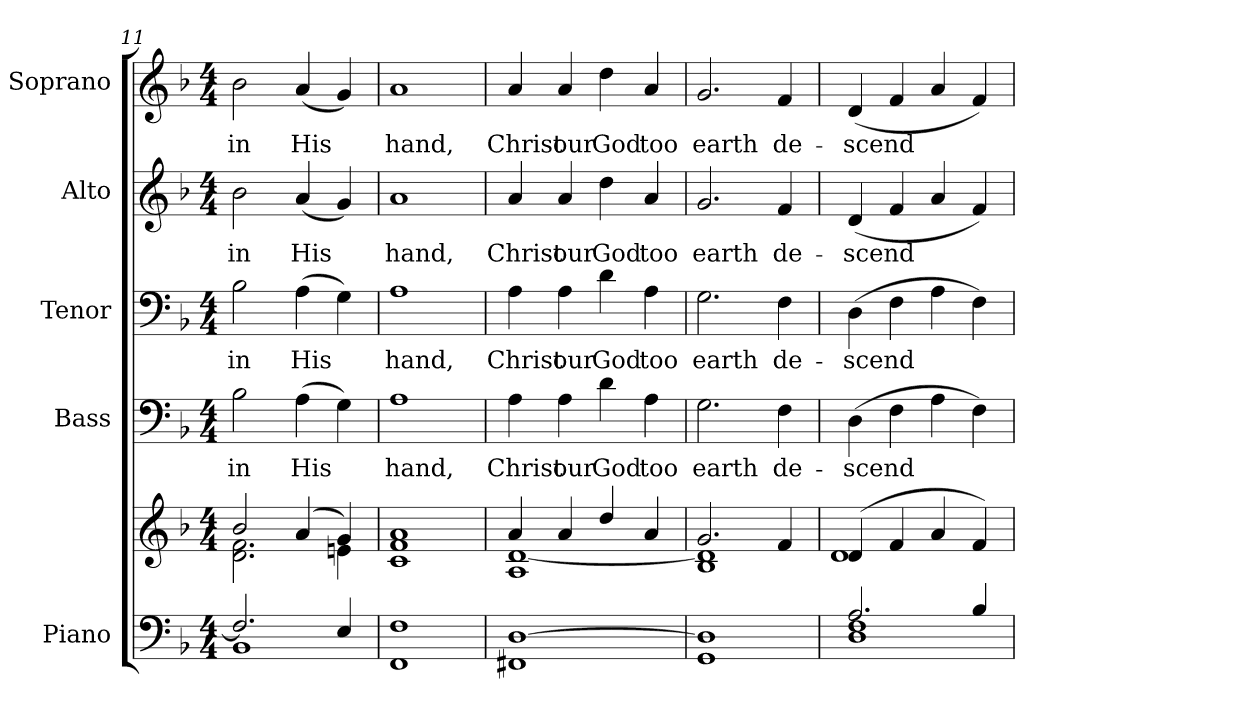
**kern	**kern	**kern	**text	**kern	**text	**kern	**text	**kern	**text
*part5	*part5	*part4	*part4	*part3	*part3	*part2	*part2	*part1	*part1
*staff6	*staff5	*staff4	*staff4	*staff3	*staff3	*staff2	*staff2	*staff1	*staff1
*I"Piano	*	*I"Bass	*	*I"Tenor	*	*I"Alto	*	*I"Soprano	*
*I'Pno.	*	*I'B.	*	*I'T.	*	*I'A.	*	*I'S.	*
*clefF4	*clefG2	*clefF4	*	*clefF4	*	*clefG2	*	*clefG2	*
*k[b-]	*k[b-]	*k[b-]	*	*k[b-]	*	*k[b-]	*	*k[b-]	*
*F:	*F:	*F:	*	*F:	*	*F:	*	*F:	*
*M4/4	*M4/4	*M4/4	*	*M4/4	*	*M4/4	*	*M4/4	*
=11	=11	=11	=11	=11	=11	=11	=11	=11	=11
*^	*^	*	*	*	*	*	*	*	*
!	!	!	!	!	!LO:LY:b:color=#000000	!	!	!	!	!	!
!	!	!	!	!	!	!	!LO:LY:b:color=#000000	!	!	!	!
!	!	!	!	!	!	!	!	!	!LO:LY:b:color=#000000	!	!
!	!	!	!	!	!	!	!	!	!	!	!LO:LY:b:color=#000000
2.Fi/]	1BB-i	2b-i/	2.di\ 2.fi	2B-i\	in	2B-i\	in	2b-i\	in	2b-i\	in
!	!	!	!	!	!LO:LY:b:color=#000000	!	!	!	!	!	!
!	!	!	!	!	!	!	!LO:LY:b:color=#000000	!	!	!	!
!	!	!	!	!	!	!	!	!	!LO:LY:b:color=#000000	!	!
!	!	!	!	!	!	!	!	!	!	!	!LO:LY:b:color=#000000
.	.	(4ai/	.	(4Ai\	His	(4Ai\	His	(4ai/	His	(4ai/	His
4Ei/	.	4gi/)	4eni\	4Gi\)	.	4Gi\)	.	4gi/)	.	4gi/)	.
=12	=12	=12	=12	=12	=12	=12	=12	=12	=12	=12	=12
!	!	!	!	!	!LO:LY:b:color=#000000	!	!	!	!	!	!
!	!	!	!	!	!	!	!LO:LY:b:color=#000000	!	!	!	!
!	!	!	!	!	!	!	!	!	!LO:LY:b:color=#000000	!	!
!	!	!	!	!	!	!	!	!	!	!	!LO:LY:b:color=#000000
1Fi	1FFi	1ai	1ci 1fi	1Ai	hand,	1Ai	hand,	1ai	hand,	1ai	hand,
!!LO:PB:g=z
=13	=13	=13	=13	=13	=13	=13	=13	=13	=13	=13	=13
!	!	!	!	!	!LO:LY:b:color=#000000	!	!	!	!	!	!
!	!	!	!	!	!	!	!LO:LY:b:color=#000000	!	!	!	!
!	!	!	!	!	!	!	!	!	!LO:LY:b:color=#000000	!	!
!	!	!	!	!	!	!	!	!	!	!	!LO:LY:b:color=#000000
[>1Di	1FF#Xi	4ai/	1Ai [<1di	4Ai\	Christ	4Ai\	Christ	4ai/	Christ	4ai/	Christ
!	!	!	!	!	!LO:LY:b:color=#000000	!	!	!	!	!	!
!	!	!	!	!	!	!	!LO:LY:b:color=#000000	!	!	!	!
!	!	!	!	!	!	!	!	!	!LO:LY:b:color=#000000	!	!
!	!	!	!	!	!	!	!	!	!	!	!LO:LY:b:color=#000000
.	.	4ai/	.	4Ai\	our	4Ai\	our	4ai/	our	4ai/	our
!	!	!	!	!	!LO:LY:b:color=#000000	!	!	!	!	!	!
!	!	!	!	!	!	!	!LO:LY:b:color=#000000	!	!	!	!
!	!	!	!	!	!	!	!	!	!LO:LY:b:color=#000000	!	!
!	!	!	!	!	!	!	!	!	!	!	!LO:LY:b:color=#000000
.	.	4ddi/	.	4di\	God	4di\	God	4ddi\	God	4ddi\	God
!	!	!	!	!	!LO:LY:b:color=#000000	!	!	!	!	!	!
!	!	!	!	!	!	!	!LO:LY:b:color=#000000	!	!	!	!
!	!	!	!	!	!	!	!	!	!LO:LY:b:color=#000000	!	!
!	!	!	!	!	!	!	!	!	!	!	!LO:LY:b:color=#000000
.	.	4ai/	.	4Ai\	too	4Ai\	too	4ai/	too	4ai/	too
=14	=14	=14	=14	=14	=14	=14	=14	=14	=14	=14	=14
!	!	!	!	!	!LO:LY:b:color=#000000	!	!	!	!	!	!
!	!	!	!	!	!	!	!LO:LY:b:color=#000000	!	!	!	!
!	!	!	!	!	!	!	!	!	!LO:LY:b:color=#000000	!	!
!	!	!	!	!	!	!	!	!	!	!	!LO:LY:b:color=#000000
1Di]	1GGi	2.gi/	1B-i 1di]	2.Gi\	earth	2.Gi\	earth	2.gi/	earth	2.gi/	earth
!	!	!	!	!	!LO:LY:b:color=#000000	!	!	!	!	!	!
!	!	!	!	!	!	!	!LO:LY:b:color=#000000	!	!	!	!
!	!	!	!	!	!	!	!	!	!LO:LY:b:color=#000000	!	!
!	!	!	!	!	!	!	!	!	!	!	!LO:LY:b:color=#000000
.	.	4fi/	.	4Fi\	de-	4Fi\	de-	4fi/	de-	4fi/	de-
=15	=15	=15	=15	=15	=15	=15	=15	=15	=15	=15	=15
!	!	!	!	!	!LO:LY:b:color=#000000	!	!	!	!	!	!
!	!	!	!	!	!	!	!LO:LY:b:color=#000000	!	!	!	!
!	!	!	!	!	!	!	!	!	!LO:LY:b:color=#000000	!	!
!	!	!	!	!	!	!	!	!	!	!	!LO:LY:b:color=#000000
2.Ai/	1Di 1Fi	(4di/	1di	(4Di\	-scend	(4Di\	-scend	(4di/	-scend	(4di/	-scend
.	.	4fi/	.	4Fi\	.	4Fi\	.	4fi/	.	4fi/	.
.	.	4ai/	.	4Ai\	.	4Ai\	.	4ai/	.	4ai/	.
4B-i/	.	4fi/)	.	4Fi\)	.	4Fi\)	.	4fi/)	.	4fi/)	.
*v	*v	*	*	*	*	*	*	*	*	*	*
*	*v	*v	*	*	*	*	*	*	*	*
=	=	=	=	=	=	=	=	=	=
*-	*-	*-	*-	*-	*-	*-	*-	*-	*-
